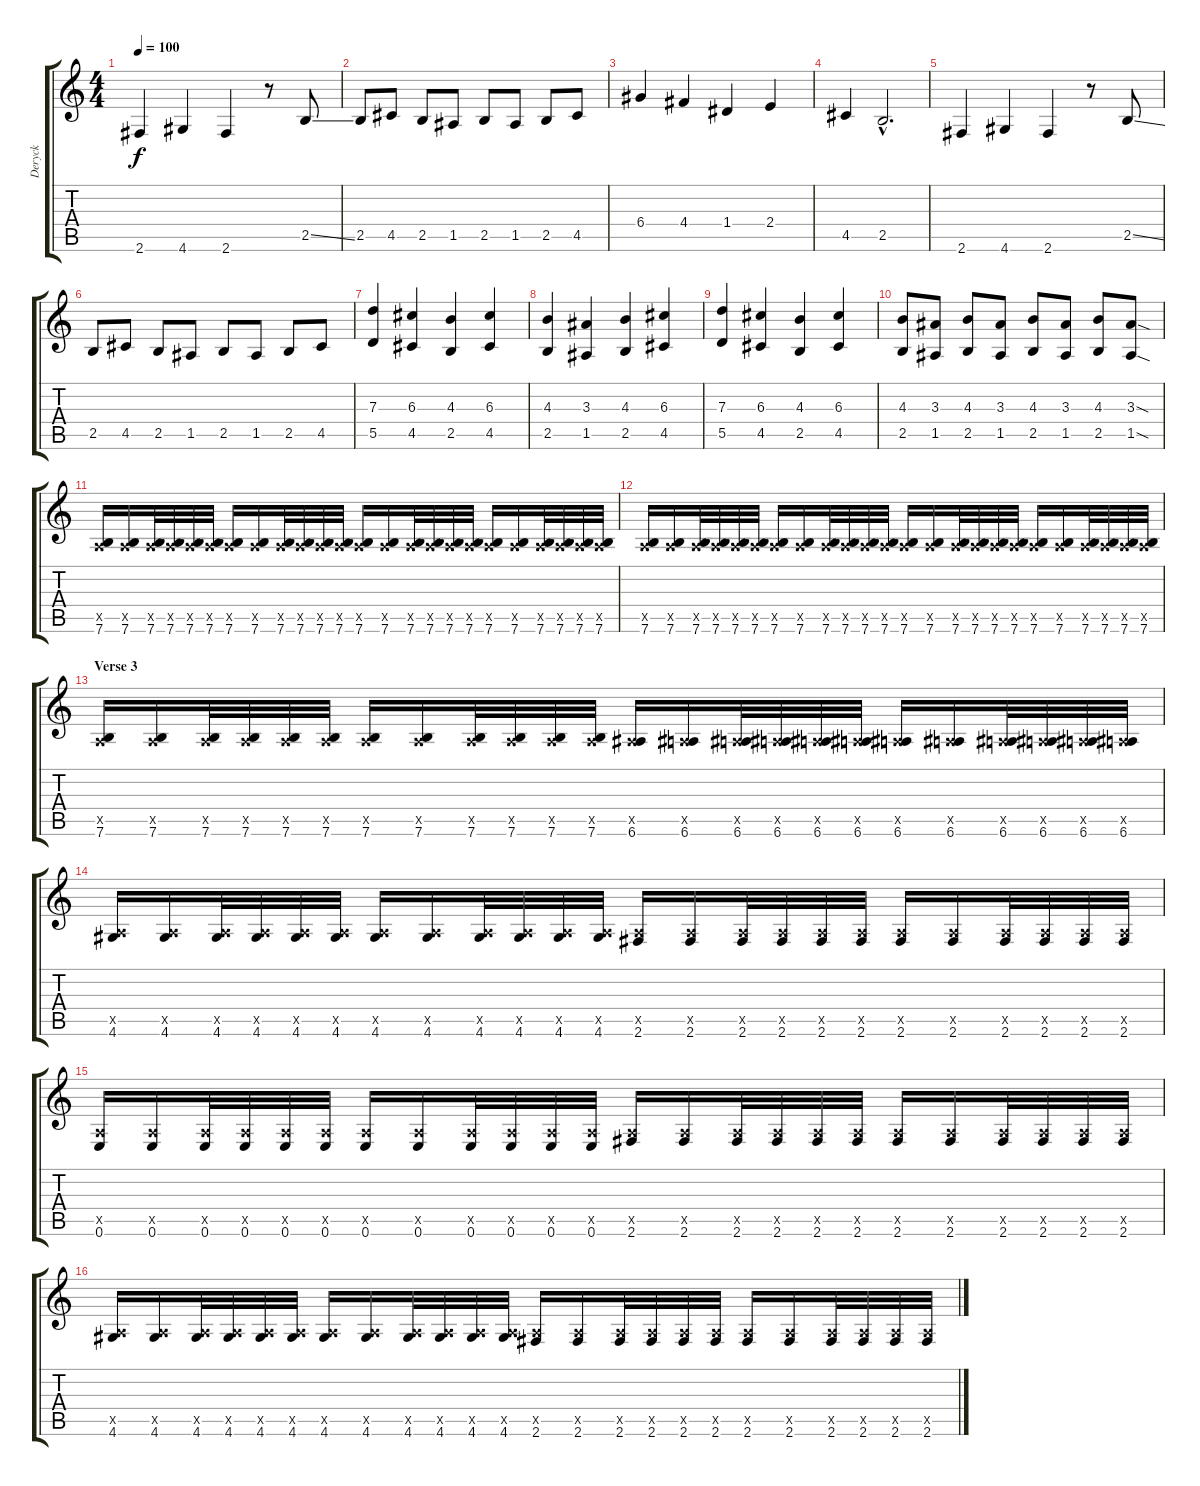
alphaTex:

\track ("Deryck" "Deryck") {instrument electricguitarclean}
\staff {score tabs}
\tuning (E4 B3 G3 D3 A2 E2) {hide}
\ts (4 4)
\tempo 100
\clef g2
\ks c
2.6.4{dy f} 4.6.4 2.6.4 r.8 2.5{ss}.8 |
2.5.8 4.5.8 2.5.8 1.5.8 2.5.8 1.5.8 2.5.8 4.5.8 |
6.4.4{volume 16 instrument distortionguitar} 4.4.4 1.4.4 2.4.4 |
4.5.4 2.5{hac}.2{d} |
2.6.4 4.6.4 2.6.4 r.8 2.5{ss}.8 |
2.5.8 4.5.8 2.5.8 1.5.8 2.5.8 1.5.8 2.5.8 4.5.8 |
(7.3 5.5).4 (6.3 4.5).4 (4.3 2.5).4 (6.3 4.5).4 |
(4.3 2.5).4 (3.3 1.5).4 (4.3 2.5).4 (6.3 4.5).4 |
(7.3 5.5).4 (6.3 4.5).4 (4.3 2.5).4 (6.3 4.5).4 |
(4.3 2.5).8 (3.3 1.5).8 (4.3 2.5).8 (3.3 1.5).8 (4.3 2.5).8 (3.3 1.5).8 (4.3 2.5).8 (3.3{sod} 1.5{sod}).8 |
(0.5{x} 7.6).16{volume 13 instrument electricguitarclean} (0.5{x} 7.6).16 (0.5{x} 7.6).32 (0.5{x} 7.6).32 (0.5{x} 7.6).32 (0.5{x} 7.6).32 (0.5{x} 7.6).16 (0.5{x} 7.6).16 (0.5{x} 7.6).32 (0.5{x} 7.6).32 (0.5{x} 7.6).32 (0.5{x} 7.6).32 (0.5{x} 7.6).16 (0.5{x} 7.6).16 (0.5{x} 7.6).32 (0.5{x} 7.6).32 (0.5{x} 7.6).32 (0.5{x} 7.6).32 (0.5{x} 7.6).16 (0.5{x} 7.6).16 (0.5{x} 7.6).32 (0.5{x} 7.6).32 (0.5{x} 7.6).32 (0.5{x} 7.6).32 |
(0.5{x} 7.6).16{volume 13 instrument electricguitarclean} (0.5{x} 7.6).16 (0.5{x} 7.6).32 (0.5{x} 7.6).32 (0.5{x} 7.6).32 (0.5{x} 7.6).32 (0.5{x} 7.6).16 (0.5{x} 7.6).16 (0.5{x} 7.6).32 (0.5{x} 7.6).32 (0.5{x} 7.6).32 (0.5{x} 7.6).32 (0.5{x} 7.6).16 (0.5{x} 7.6).16 (0.5{x} 7.6).32 (0.5{x} 7.6).32 (0.5{x} 7.6).32 (0.5{x} 7.6).32 (0.5{x} 7.6).16 (0.5{x} 7.6).16 (0.5{x} 7.6).32 (0.5{x} 7.6).32 (0.5{x} 7.6).32 (0.5{x} 7.6).32 |
\section ("" "Verse 3")
(0.5{x} 7.6).16 (0.5{x} 7.6).16 (0.5{x} 7.6).32 (0.5{x} 7.6).32 (0.5{x} 7.6).32 (0.5{x} 7.6).32 (0.5{x} 7.6).16 (0.5{x} 7.6).16 (0.5{x} 7.6).32 (0.5{x} 7.6).32 (0.5{x} 7.6).32 (0.5{x} 7.6).32 (0.5{x} 6.6).16 (0.5{x} 6.6).16 (0.5{x} 6.6).32 (0.5{x} 6.6).32 (0.5{x} 6.6).32 (0.5{x} 6.6).32 (0.5{x} 6.6).16 (0.5{x} 6.6).16 (0.5{x} 6.6).32 (0.5{x} 6.6).32 (0.5{x} 6.6).32 (0.5{x} 6.6).32 |
(0.5{x} 4.6).16 (0.5{x} 4.6).16 (0.5{x} 4.6).32 (0.5{x} 4.6).32 (0.5{x} 4.6).32 (0.5{x} 4.6).32 (0.5{x} 4.6).16 (0.5{x} 4.6).16 (0.5{x} 4.6).32 (0.5{x} 4.6).32 (0.5{x} 4.6).32 (0.5{x} 4.6).32 (0.5{x} 2.6).16 (0.5{x} 2.6).16 (0.5{x} 2.6).32 (0.5{x} 2.6).32 (0.5{x} 2.6).32 (0.5{x} 2.6).32 (0.5{x} 2.6).16 (0.5{x} 2.6).16 (0.5{x} 2.6).32 (0.5{x} 2.6).32 (0.5{x} 2.6).32 (0.5{x} 2.6).32 |
(0.5{x} 0.6).16 (0.5{x} 0.6).16 (0.5{x} 0.6).32 (0.5{x} 0.6).32 (0.5{x} 0.6).32 (0.5{x} 0.6).32 (0.5{x} 0.6).16 (0.5{x} 0.6).16 (0.5{x} 0.6).32 (0.5{x} 0.6).32 (0.5{x} 0.6).32 (0.5{x} 0.6).32 (0.5{x} 2.6).16 (0.5{x} 2.6).16 (0.5{x} 2.6).32 (0.5{x} 2.6).32 (0.5{x} 2.6).32 (0.5{x} 2.6).32 (0.5{x} 2.6).16 (0.5{x} 2.6).16 (0.5{x} 2.6).32 (0.5{x} 2.6).32 (0.5{x} 2.6).32 (0.5{x} 2.6).32 |
(0.5{x} 4.6).16 (0.5{x} 4.6).16 (0.5{x} 4.6).32 (0.5{x} 4.6).32 (0.5{x} 4.6).32 (0.5{x} 4.6).32 (0.5{x} 4.6).16 (0.5{x} 4.6).16 (0.5{x} 4.6).32 (0.5{x} 4.6).32 (0.5{x} 4.6).32 (0.5{x} 4.6).32 (0.5{x} 2.6).16 (0.5{x} 2.6).16 (0.5{x} 2.6).32 (0.5{x} 2.6).32 (0.5{x} 2.6).32 (0.5{x} 2.6).32 (0.5{x} 2.6).16 (0.5{x} 2.6).16 (0.5{x} 2.6).32 (0.5{x} 2.6).32 (0.5{x} 2.6).32 (0.5{x} 2.6).32
